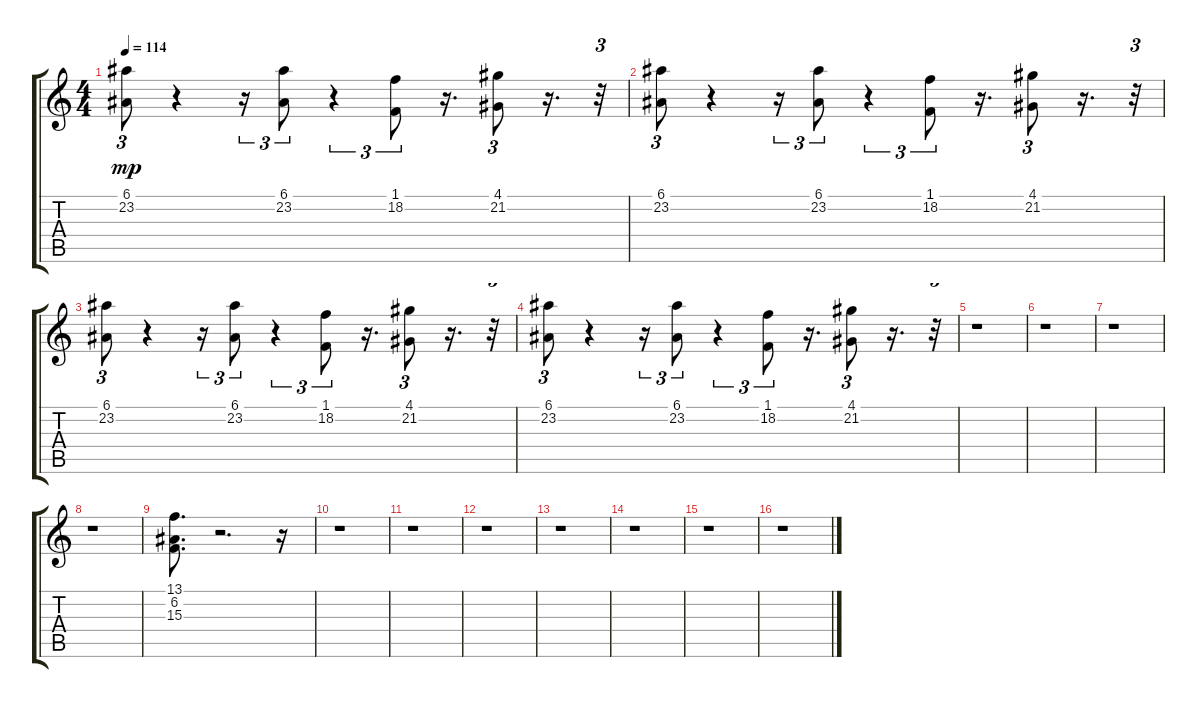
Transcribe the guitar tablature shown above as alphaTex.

\track "" {instrument brasssection}
\staff {score tabs}
\tuning (E4 B3 G3 D3 A2 E2) {hide}
\ts (4 4)
\tempo 114
\clef g2
\ks c
(6.1 23.2).8{tu (3 2) dy mp} r.4 r.16{tu (3 2)} (6.1 23.2).8{tu (3 2)} r.4{tu (3 2)} (1.1 18.2).8{tu (3 2)} r.16{d} (4.1 21.2).8{tu (3 2)} r.16{d} r.32{tu (3 2)} |
(6.1 23.2).8{tu (3 2)} r.4 r.16{tu (3 2)} (6.1 23.2).8{tu (3 2)} r.4{tu (3 2)} (1.1 18.2).8{tu (3 2)} r.16{d} (4.1 21.2).8{tu (3 2)} r.16{d} r.32{tu (3 2)} |
(6.1 23.2).8{tu (3 2)} r.4 r.16{tu (3 2)} (6.1 23.2).8{tu (3 2)} r.4{tu (3 2)} (1.1 18.2).8{tu (3 2)} r.16{d} (4.1 21.2).8{tu (3 2)} r.16{d} r.32{tu (3 2)} |
(6.1 23.2).8{tu (3 2)} r.4 r.16{tu (3 2)} (6.1 23.2).8{tu (3 2)} r.4{tu (3 2)} (1.1 18.2).8{tu (3 2)} r.16{d} (4.1 21.2).8{tu (3 2)} r.16{d} r.32{tu (3 2)} |
r.1 |
r.1 |
r.1 |
r.1 |
(13.1 6.2 15.3).8{d} r.2{d} r.16 |
r.1 |
r.1 |
r.1 |
r.1 |
r.1 |
r.1 |
r.1
